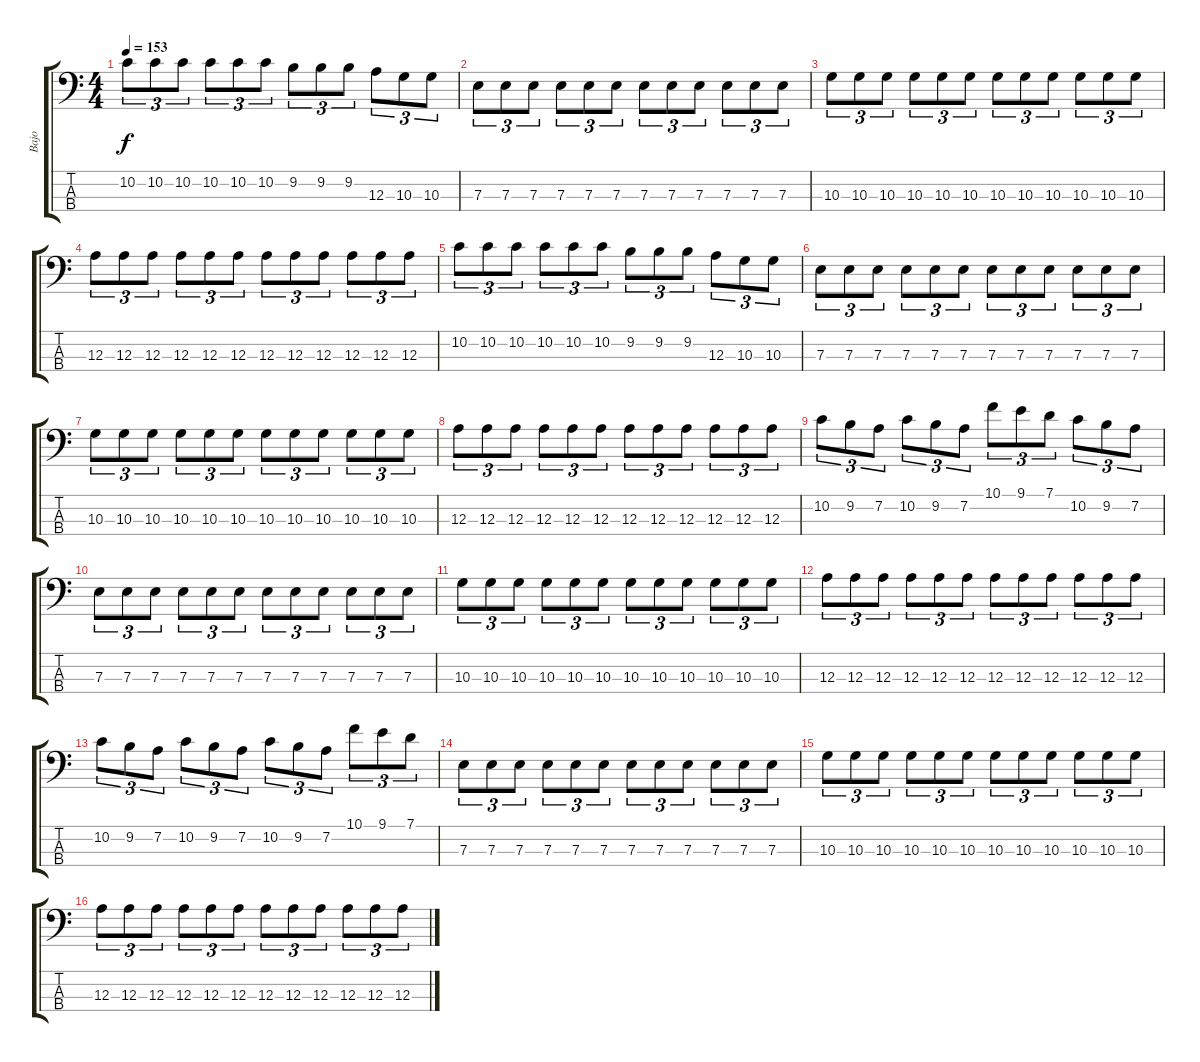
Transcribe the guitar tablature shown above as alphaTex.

\track ("Bajo" "Bajo") {instrument electricbasspick}
\staff {score tabs}
\tuning (G2 D2 A1 E1) {hide}
\ts (4 4)
\tempo 153
\clef f4
\ks c
10.2.8{tu (3 2) dy f} 10.2.8{tu (3 2)} 10.2.8{tu (3 2)} 10.2.8{tu (3 2)} 10.2.8{tu (3 2)} 10.2.8{tu (3 2)} 9.2.8{tu (3 2)} 9.2.8{tu (3 2)} 9.2.8{tu (3 2)} 12.3.8{tu (3 2)} 10.3.8{tu (3 2)} 10.3.8{tu (3 2)} |
7.3.8{tu (3 2)} 7.3.8{tu (3 2)} 7.3.8{tu (3 2)} 7.3.8{tu (3 2)} 7.3.8{tu (3 2)} 7.3.8{tu (3 2)} 7.3.8{tu (3 2)} 7.3.8{tu (3 2)} 7.3.8{tu (3 2)} 7.3.8{tu (3 2)} 7.3.8{tu (3 2)} 7.3.8{tu (3 2)} |
10.3.8{tu (3 2)} 10.3.8{tu (3 2)} 10.3.8{tu (3 2)} 10.3.8{tu (3 2)} 10.3.8{tu (3 2)} 10.3.8{tu (3 2)} 10.3.8{tu (3 2)} 10.3.8{tu (3 2)} 10.3.8{tu (3 2)} 10.3.8{tu (3 2)} 10.3.8{tu (3 2)} 10.3.8{tu (3 2)} |
12.3.8{tu (3 2)} 12.3.8{tu (3 2)} 12.3.8{tu (3 2)} 12.3.8{tu (3 2)} 12.3.8{tu (3 2)} 12.3.8{tu (3 2)} 12.3.8{tu (3 2)} 12.3.8{tu (3 2)} 12.3.8{tu (3 2)} 12.3.8{tu (3 2)} 12.3.8{tu (3 2)} 12.3.8{tu (3 2)} |
10.2.8{tu (3 2)} 10.2.8{tu (3 2)} 10.2.8{tu (3 2)} 10.2.8{tu (3 2)} 10.2.8{tu (3 2)} 10.2.8{tu (3 2)} 9.2.8{tu (3 2)} 9.2.8{tu (3 2)} 9.2.8{tu (3 2)} 12.3.8{tu (3 2)} 10.3.8{tu (3 2)} 10.3.8{tu (3 2)} |
7.3.8{tu (3 2)} 7.3.8{tu (3 2)} 7.3.8{tu (3 2)} 7.3.8{tu (3 2)} 7.3.8{tu (3 2)} 7.3.8{tu (3 2)} 7.3.8{tu (3 2)} 7.3.8{tu (3 2)} 7.3.8{tu (3 2)} 7.3.8{tu (3 2)} 7.3.8{tu (3 2)} 7.3.8{tu (3 2)} |
10.3.8{tu (3 2)} 10.3.8{tu (3 2)} 10.3.8{tu (3 2)} 10.3.8{tu (3 2)} 10.3.8{tu (3 2)} 10.3.8{tu (3 2)} 10.3.8{tu (3 2)} 10.3.8{tu (3 2)} 10.3.8{tu (3 2)} 10.3.8{tu (3 2)} 10.3.8{tu (3 2)} 10.3.8{tu (3 2)} |
12.3.8{tu (3 2)} 12.3.8{tu (3 2)} 12.3.8{tu (3 2)} 12.3.8{tu (3 2)} 12.3.8{tu (3 2)} 12.3.8{tu (3 2)} 12.3.8{tu (3 2)} 12.3.8{tu (3 2)} 12.3.8{tu (3 2)} 12.3.8{tu (3 2)} 12.3.8{tu (3 2)} 12.3.8{tu (3 2)} |
10.2.8{tu (3 2)} 9.2.8{tu (3 2)} 7.2.8{tu (3 2)} 10.2.8{tu (3 2)} 9.2.8{tu (3 2)} 7.2.8{tu (3 2)} 10.1.8{tu (3 2)} 9.1.8{tu (3 2)} 7.1.8{tu (3 2)} 10.2.8{tu (3 2)} 9.2.8{tu (3 2)} 7.2.8{tu (3 2)} |
7.3.8{tu (3 2)} 7.3.8{tu (3 2)} 7.3.8{tu (3 2)} 7.3.8{tu (3 2)} 7.3.8{tu (3 2)} 7.3.8{tu (3 2)} 7.3.8{tu (3 2)} 7.3.8{tu (3 2)} 7.3.8{tu (3 2)} 7.3.8{tu (3 2)} 7.3.8{tu (3 2)} 7.3.8{tu (3 2)} |
10.3.8{tu (3 2)} 10.3.8{tu (3 2)} 10.3.8{tu (3 2)} 10.3.8{tu (3 2)} 10.3.8{tu (3 2)} 10.3.8{tu (3 2)} 10.3.8{tu (3 2)} 10.3.8{tu (3 2)} 10.3.8{tu (3 2)} 10.3.8{tu (3 2)} 10.3.8{tu (3 2)} 10.3.8{tu (3 2)} |
12.3.8{tu (3 2)} 12.3.8{tu (3 2)} 12.3.8{tu (3 2)} 12.3.8{tu (3 2)} 12.3.8{tu (3 2)} 12.3.8{tu (3 2)} 12.3.8{tu (3 2)} 12.3.8{tu (3 2)} 12.3.8{tu (3 2)} 12.3.8{tu (3 2)} 12.3.8{tu (3 2)} 12.3.8{tu (3 2)} |
10.2.8{tu (3 2)} 9.2.8{tu (3 2)} 7.2.8{tu (3 2)} 10.2.8{tu (3 2)} 9.2.8{tu (3 2)} 7.2.8{tu (3 2)} 10.2.8{tu (3 2)} 9.2.8{tu (3 2)} 7.2.8{tu (3 2)} 10.1.8{tu (3 2)} 9.1.8{tu (3 2)} 7.1.8{tu (3 2)} |
7.3.8{tu (3 2)} 7.3.8{tu (3 2)} 7.3.8{tu (3 2)} 7.3.8{tu (3 2)} 7.3.8{tu (3 2)} 7.3.8{tu (3 2)} 7.3.8{tu (3 2)} 7.3.8{tu (3 2)} 7.3.8{tu (3 2)} 7.3.8{tu (3 2)} 7.3.8{tu (3 2)} 7.3.8{tu (3 2)} |
10.3.8{tu (3 2)} 10.3.8{tu (3 2)} 10.3.8{tu (3 2)} 10.3.8{tu (3 2)} 10.3.8{tu (3 2)} 10.3.8{tu (3 2)} 10.3.8{tu (3 2)} 10.3.8{tu (3 2)} 10.3.8{tu (3 2)} 10.3.8{tu (3 2)} 10.3.8{tu (3 2)} 10.3.8{tu (3 2)} |
12.3.8{tu (3 2)} 12.3.8{tu (3 2)} 12.3.8{tu (3 2)} 12.3.8{tu (3 2)} 12.3.8{tu (3 2)} 12.3.8{tu (3 2)} 12.3.8{tu (3 2)} 12.3.8{tu (3 2)} 12.3.8{tu (3 2)} 12.3.8{tu (3 2)} 12.3.8{tu (3 2)} 12.3.8{tu (3 2)}
